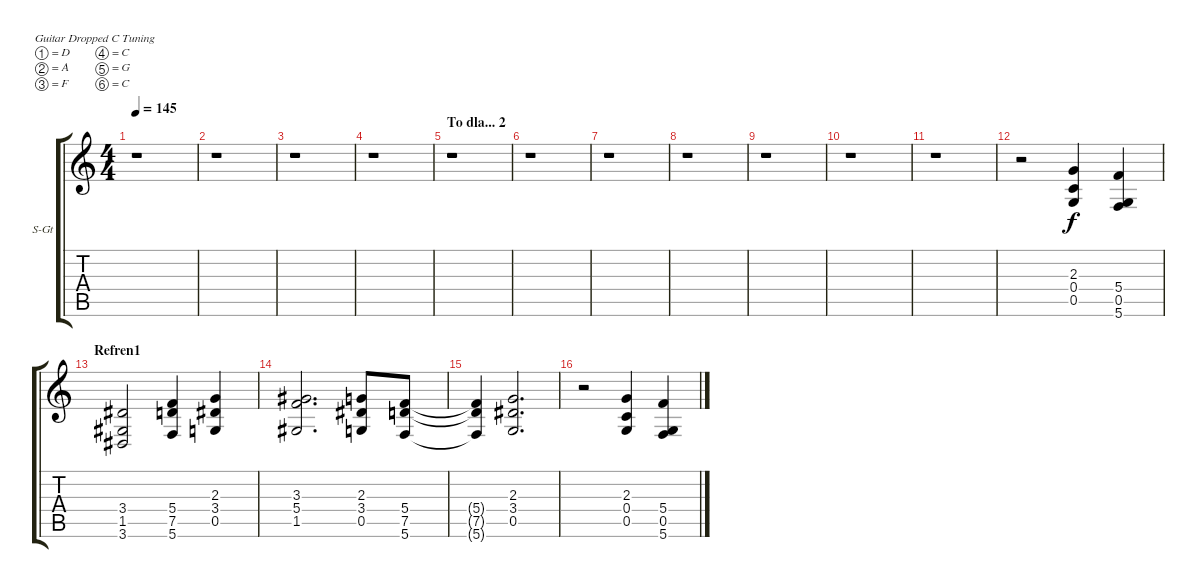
\bracketExtendMode groupsimilarinstruments
\firstSystemTrackNameOrientation horizontal
\otherSystemsTrackNameOrientation horizontal
\track ("Chór 1" "S-Gt") {instrument choiraahs}
\staff {score tabs}
\tuning (D4 A3 F3 C3 G2 C2)
\displaytranspose 12
\ts (4 4)
\tempo 145
\clef g2
\ks c
r.1{dy f} |
r.1 |
r.1 |
r.1 |
\section ("" "To dla... 2")
r.1 |
r.1 |
r.1 |
r.1 |
r.1 |
r.1 |
r.1 |
r.2 (2.3 0.4 0.5).4 (5.4 0.5 5.6).4 |
\section ("" "Refren1")
(3.4 1.5 3.6).2 (5.4 7.5 5.6).4 (2.3 3.4 0.5).4 |
(3.3 5.4 1.5).2{d} (2.3 3.4 0.5).8 (5.4 7.5 5.6).8 |
(5.4{t} 7.5{t} 5.6{t}).4 (2.3 3.4 0.5).2{d} |
r.2 (2.3 0.4 0.5).4 (5.4 0.5 5.6).4
